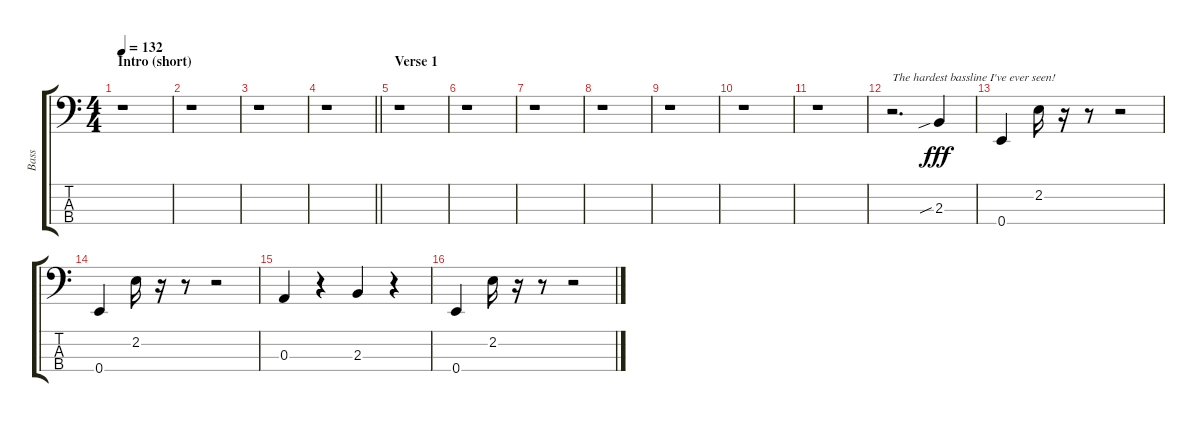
\track ("Bass" "Bass") {instrument electricbassfinger}
\staff {score tabs}
\tuning (G2 D2 A1 E1) {hide}
\ts (4 4)
\section ("" "Intro (short)")
\tempo 132
\clef f4
\ks c
r.1{dy fff instrument electricbassfinger} |
r.1 |
r.1 |
\barLineRight lightlight
r.1 |
\section ("" "Verse 1")
r.1 |
r.1 |
r.1 |
r.1 |
r.1 |
r.1 |
r.1 |
r.2{d txt "The hardest bassline I've ever seen!"} 2.3{sib}.4 |
0.4.4 2.2.16 r.16 r.8 r.2 |
0.4.4 2.2.16 r.16 r.8 r.2 |
0.3.4 r.4 2.3.4 r.4 |
0.4.4 2.2.16 r.16 r.8 r.2
